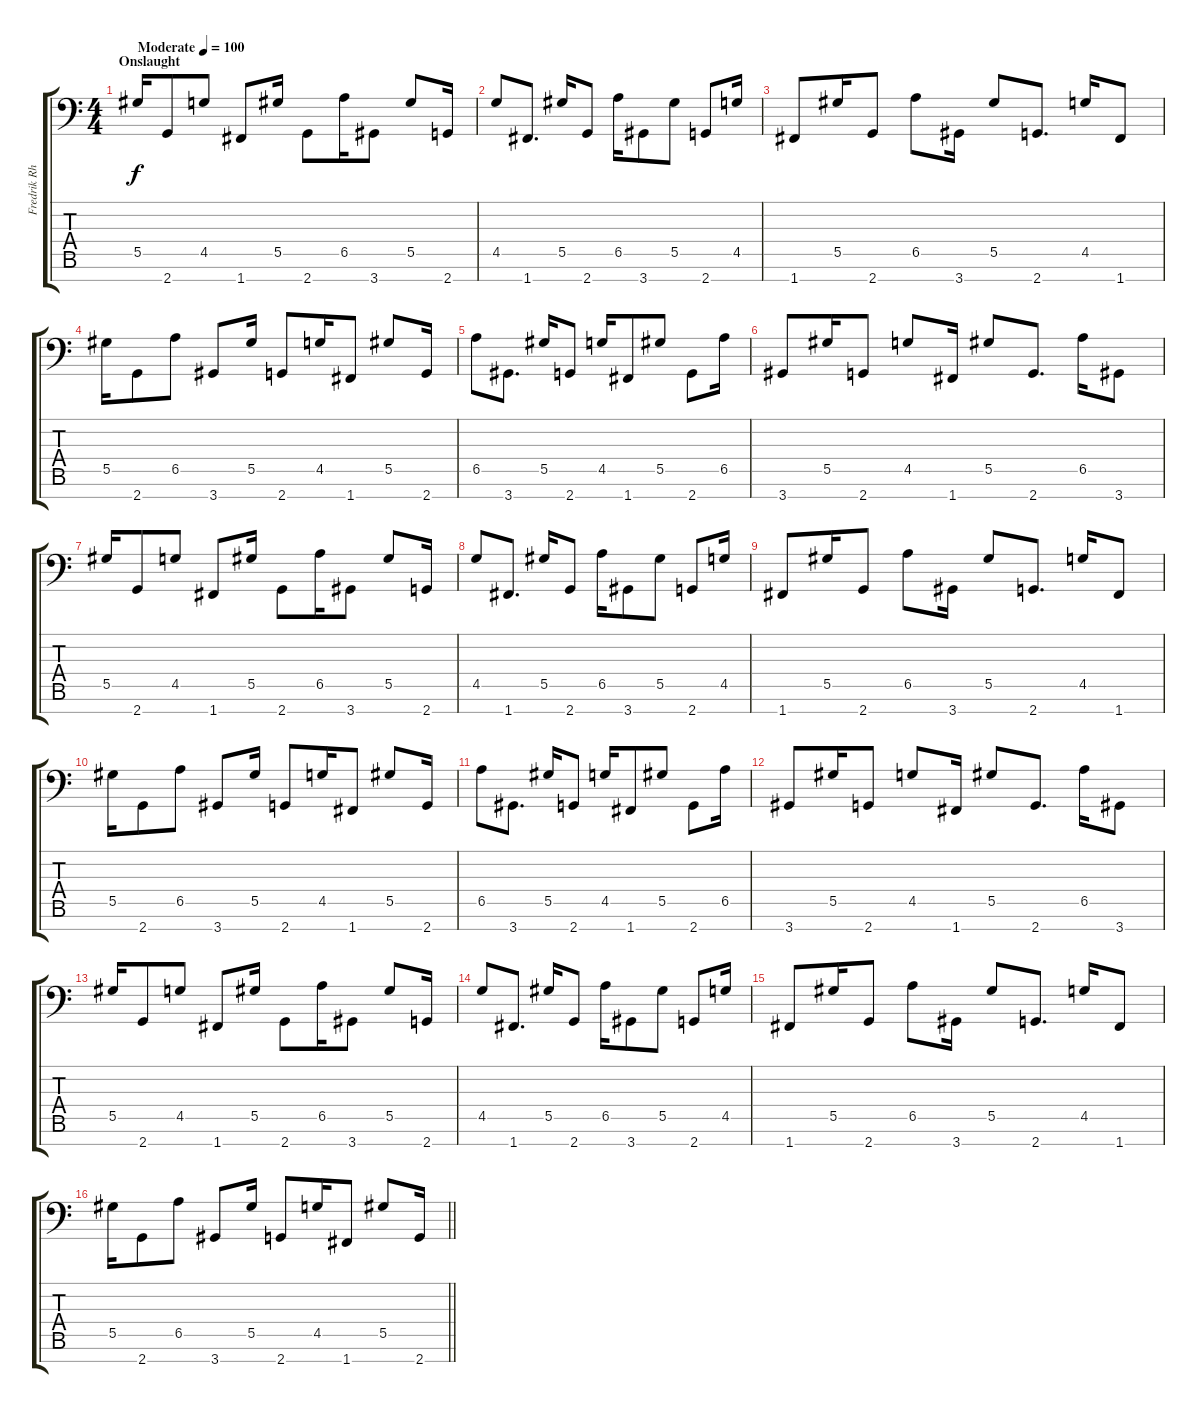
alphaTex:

\track ("Fredrik Rhythm" "Fredrik Rh") {instrument distortionguitar}
\staff {score tabs}
\tuning (Bb3 Gb3 Db3 Ab2 Eb2 Bb1 F1) {hide}
\ts (4 4)
\section ("" "Onslaught")
\tempo (100 "Moderate")
\clef f4
\ks c
5.5.16{dy f instrument distortionguitar} 2.7.8 4.5.8 1.7.8 5.5.16 2.7.8 6.5.16 3.7.8 5.5.8 2.7.16 |
4.5.8 1.7.8{d} 5.5.16 2.7.8 6.5.16 3.7.8 5.5.8 2.7.8 4.5.16 |
1.7.8 5.5.16 2.7.8 6.5.8 3.7.16 5.5.8 2.7.8{d} 4.5.16 1.7.8 |
5.5.16 2.7.8 6.5.8 3.7.8 5.5.16 2.7.8 4.5.16 1.7.8 5.5.8 2.7.16 |
6.5.8 3.7.8{d} 5.5.16 2.7.8 4.5.16 1.7.8 5.5.8 2.7.8 6.5.16 |
3.7.8 5.5.16 2.7.8 4.5.8 1.7.16 5.5.8 2.7.8{d} 6.5.16 3.7.8 |
5.5.16 2.7.8 4.5.8 1.7.8 5.5.16 2.7.8 6.5.16 3.7.8 5.5.8 2.7.16 |
4.5.8 1.7.8{d} 5.5.16 2.7.8 6.5.16 3.7.8 5.5.8 2.7.8 4.5.16 |
1.7.8 5.5.16 2.7.8 6.5.8 3.7.16 5.5.8 2.7.8{d} 4.5.16 1.7.8 |
5.5.16 2.7.8 6.5.8 3.7.8 5.5.16 2.7.8 4.5.16 1.7.8 5.5.8 2.7.16 |
6.5.8 3.7.8{d} 5.5.16 2.7.8 4.5.16 1.7.8 5.5.8 2.7.8 6.5.16 |
3.7.8 5.5.16 2.7.8 4.5.8 1.7.16 5.5.8 2.7.8{d} 6.5.16 3.7.8 |
5.5.16 2.7.8 4.5.8 1.7.8 5.5.16 2.7.8 6.5.16 3.7.8 5.5.8 2.7.16 |
4.5.8 1.7.8{d} 5.5.16 2.7.8 6.5.16 3.7.8 5.5.8 2.7.8 4.5.16 |
1.7.8 5.5.16 2.7.8 6.5.8 3.7.16 5.5.8 2.7.8{d} 4.5.16 1.7.8 |
\barLineRight lightlight
5.5.16 2.7.8 6.5.8 3.7.8 5.5.16 2.7.8 4.5.16 1.7.8 5.5.8 2.7.16
